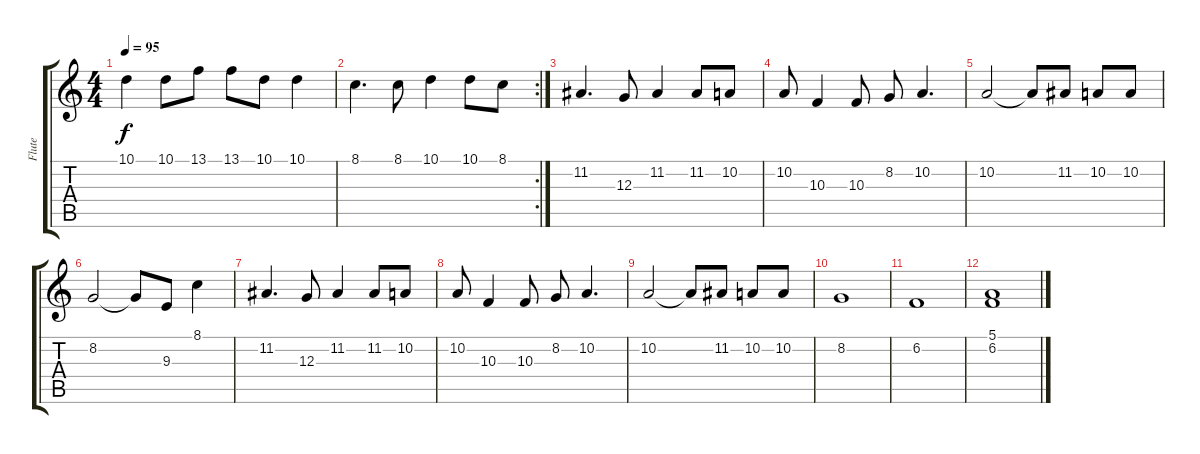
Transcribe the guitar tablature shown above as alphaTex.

\track ("Flute" "Flute") {instrument panflute}
\staff {score tabs}
\tuning (E4 B3 G3 D3 A2 E2) {hide}
\ts (4 4)
\tempo 95
\clef g2
\ks c
10.1.4{dy f} 10.1.8 13.1.8 13.1.8 10.1.8 10.1.4 |
\rc 2
8.1.4{d} 8.1.8 10.1.4 10.1.8 8.1.8 |
11.2.4{d} 12.3.8 11.2.4 11.2.8 10.2.8 |
10.2.8 10.3.4 10.3.8 8.2.8 10.2.4{d} |
10.2.2 10.2{t}.8 11.2.8 10.2.8 10.2.8 |
8.2.2 8.2{t}.8 9.3.8 8.1.4 |
11.2.4{d} 12.3.8 11.2.4 11.2.8 10.2.8 |
10.2.8 10.3.4 10.3.8 8.2.8 10.2.4{d} |
10.2.2 10.2{t}.8 11.2.8 10.2.8 10.2.8 |
8.2.1 |
6.2.1 |
(5.1 6.2).1
